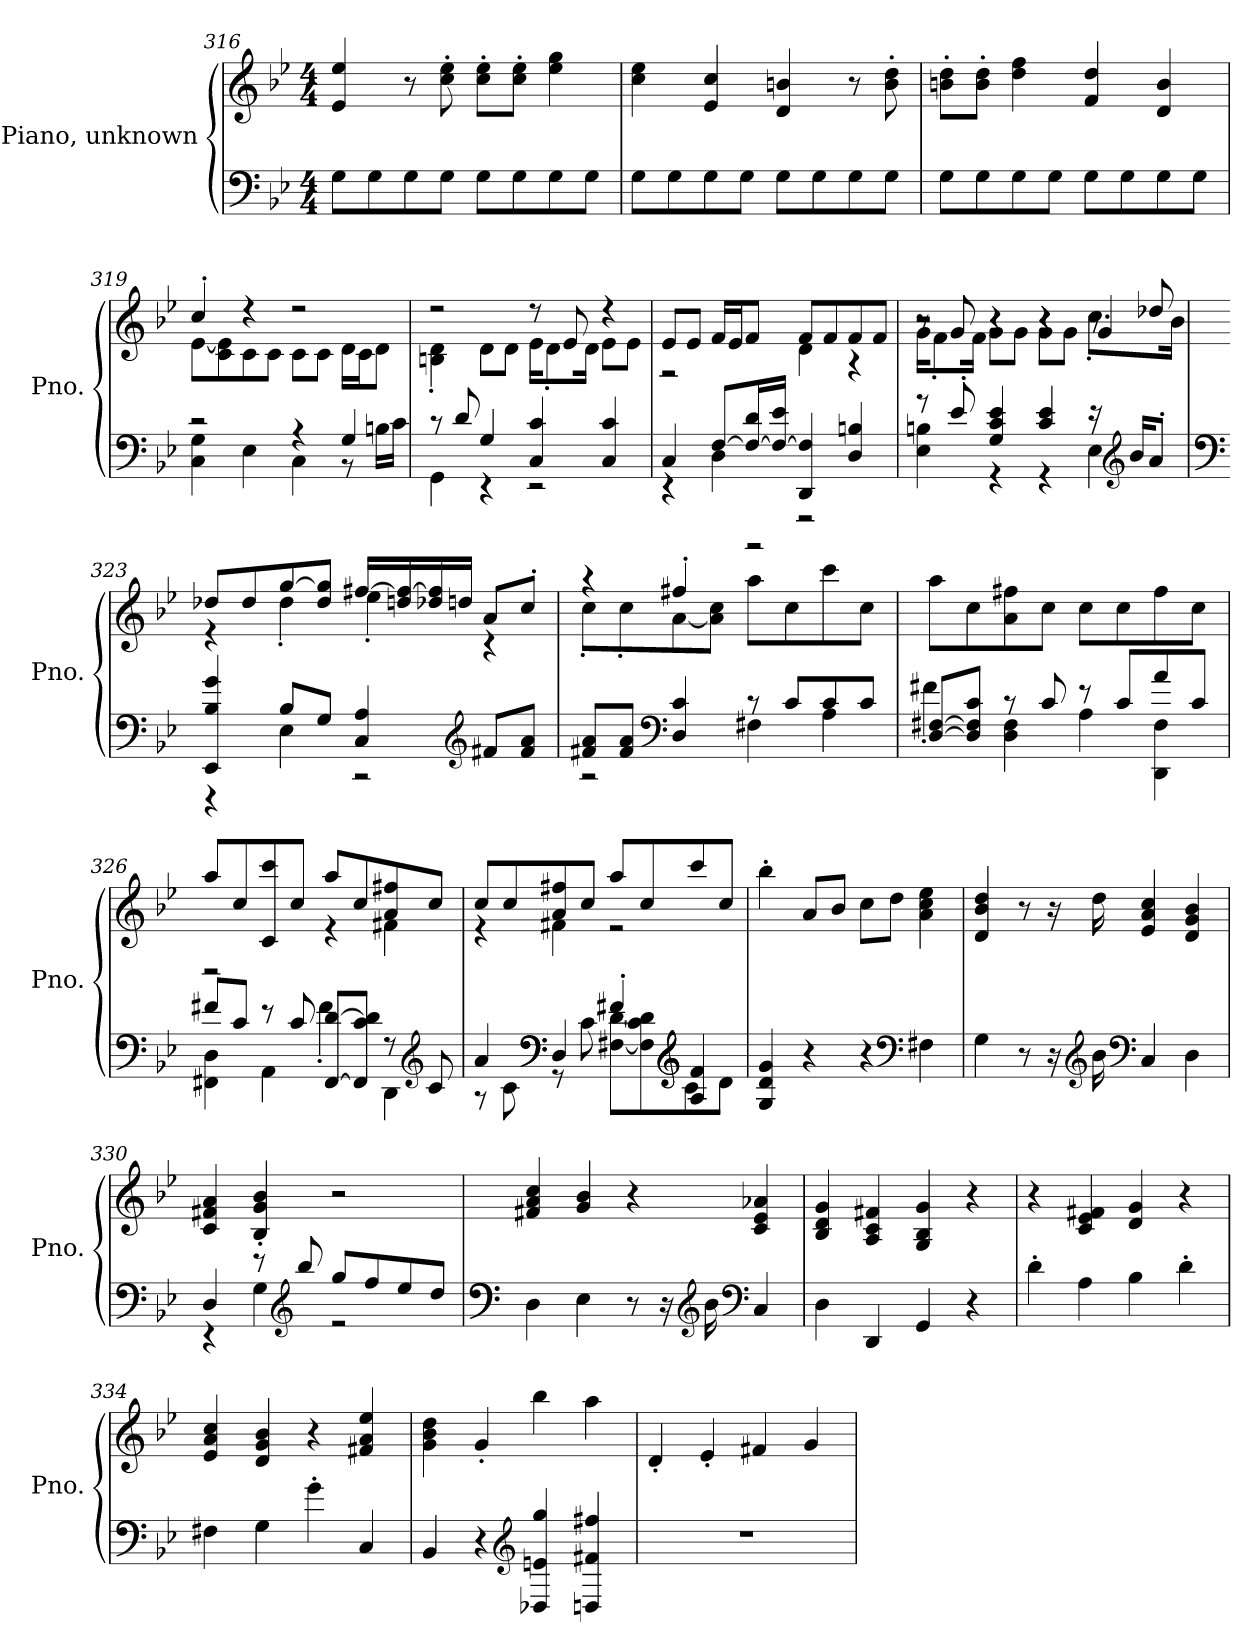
**kern	**kern
*part1	*part1
*staff2	*staff1
*I"Piano, unknown	*
*I'Pno.	*
*clefF4	*clefG2
*k[b-e-]	*k[b-e-]
*M4/4	*M4/4
=316	=316
8G\L	4e-/ 4ee-/
8G\	.
8G\	8r
8G\J	8cc\' 8ee-\'
8G\L	8cc\' 8ee-\'L
8G\	8cc\' 8ee-\'J
8G\	4ee-\ 4gg\
8G\J	.
=317	=317
8G\L	4cc\ 4ee-\
8G\	.
8G\	4e-/ 4cc/
8G\J	.
8G\L	4d/ 4bn/
8G\	.
8G\	8r
8G\J	8b\' 8dd\'
=318	=318
8G\L	8bn\' 8dd\'L
8G\	8b\' 8dd\'J
8G\	4dd\ 4ff\
8G\J	.
8G\L	4f/ 4dd/
8G\	.
8G\	4d/ 4b/
8G\J	.
!!LO:LB:g=z
=319	=319
*^	*^
2r	4C\ 4G\	4cc'/	[8e-\L
.	.	.	8c\ 8e-\]
.	4E-\	4r	8c\
.	.	.	8c\J
4r	4C\	2r	8c\L
.	.	.	8c\J
4G/	8r	.	16d\LL
.	.	.	16c\J
.	16Bn\LL	.	8d\J
.	16c\JJ	.	.
=320	=320	=320	=320
8r	4GG\	2r	4Bn\' 4d\'
8d/	.	.	.
4G/	4r	.	8d\L
.	.	.	8d\J
4C/ 4c/	2r	8r	16e-\KL
.	.	.	8d'\
.	.	8e-/	.
.	.	.	16d\Jk
4C/ 4c/	.	4r	8e-\L
.	.	.	8e-\J
=321	=321	=321	=321
4C/	4r	8e-/L	2r
.	.	8e-/J	.
[8F/L	4D\	16f/LL	.
.	.	16e-/J	.
16F/_ 16d/L	.	8f/J	.
16F/_ 16e-/JJ	.	.	.
4DD/ 4F/]	2r	8f/L	4d\
.	.	8f/	.
4D/ 4Bn/	.	8f/	4r
.	.	8f/J	.
!!LO:LB:g=z
=322	=322	=322	=322
*	*	*	*^
8r	4E-\ 4Bn\	2r	16g\KL	8r
.	.	.	8f'\	.
8e-'/	.	.	.	8g/
.	.	.	16f\Jk	.
4G/ 4c/ 4e-/	4r	.	8g\L	4r
.	.	.	8g\J	.
4c/ 4e-/	4r	4r	8g\L	4r
.	.	.	8g\J	.
16r	4E-\	8r	8.cc'\L	4g/
*clefG2	*	*	*	*
16b-/KL	.	.	.	.
8a'/J	.	8dd-X/	.	.
.	.	.	16b-\Jk	.
*	*	*v	*v	*v
=323	=323	=323
*clefF4	*	*
*	*	*^
4EE-/ 4B-/ 4g/	4r	8dd-X/L	4r
.	.	8dd-/	.
8B-/L	4E-\	[8gg/	4dd-'\
8G/J	.	8dd-/ 8gg/]J	.
4C/ 4A/	2r	[16ff#X/LL	4ee-'\
.	.	16ddn/ 16ff#/_	.
.	.	16dd-X/ 16ff#/]	.
.	.	16ddn/JJ	.
*clefG2	*	*	*
8f#X/L	.	8a/L	4r
8f#/ 8a/J	.	8cc'/J	.
!!LO:LB:g=z	!!
=324	=324	=324	=324
8f#X/ 8a/L	2r	4r	8cc'\L
8f#/ 8a/J	.	.	8cc'\
*clefF4	*	*	*
4D/ 4c/	.	4ff#X'/	[8a\
.	.	.	8a\] 8cc\J
8r	4F#X\	2r	8aa\L
8c/L	.	.	8cc\
8c/	4A\	.	8ccc\
8c/J	.	.	8cc\J
*	*	*v	*v
=325	=325	=325
[8D/ [8F#X/L	4f#X'\	8aa\L
8D/] 8F#/] 8c/J	.	8cc\
8r	4D\ 4F#\	8a\ 8ff#X\
8c/	.	8cc\J
8r	4A\	8cc\L
8c/L	.	8cc\
8a/	4DD\ 4F#\	8ff#\
8c/J	.	8cc\J
=326	=326	=326
*	*	*^
8f#X/L	4FF#X\ 4D\	8aa/L	2r
8c/J	.	8cc/	.
8r	4AA\	8c/ 8ccc/	.
8c/	.	8cc/J	.
[8FF#/ [8d/L	4f#'\	8aa/L	4r
8FF#/] 8c/ 8d/]J	.	8cc/	.
8r	4DD\	8a/ 8ff#X/	4f#X\
*clefG2	*	*	*
8c/	.	8cc/J	.
!!LO:PB:g=z	!!
=327	=327	=327	=327
4a/	8r	8cc/L	4r
.	8c\	8cc/	.
*clefF4	*	*	*
4D/	8r	8a/ 8ff#X/	4f#X\
.	8c\	8cc/J	.
4f#X'/	[8F#X\ [8d\L	8aa/L	2r
.	8F#\] 8c\ 8d\]	8cc/	.
*clefG2	*	*	*
4A/ 4f#/	8c\	8ccc/	.
.	8d\J	8cc/J	.
*v	*v	*	*
*	*v	*v
=328	=328
4G/ 4d/ 4g/	4bb-'\
4r	8a/L
.	8b-/J
4r	8cc\L
.	8dd\J
*clefF4	*
4F#X\	4a\ 4cc\ 4ee-\
=329	=329
4G\	4d/ 4b-/ 4dd/
8r	8r
16r	16r
*clefG2	*
16b-\	16dd\
*clefF4	*
4C/	4e-/ 4a/ 4cc/
4D\	4d/ 4g/ 4b-/
=330	=330
*^	*
4D/	4r	4c/ 4f#X/ 4a/
8r	4G\	4B-/' 4g/' 4b-/'
*clefG2	*	*
8bb-/	.	.
8gg/L	2r	2r
8ff/	.	.
8ee-/	.	.
8dd/J	.	.
*v	*v	*
!!LO:LB:g=z
=331	=331
*clefF4	*
4D\	4f#X/ 4a/ 4cc/
4E-\	4g/ 4b-/
8r	4r
16r	.
*clefG2	*
16b-\	.
*clefF4	*
4C/	4c/ 4e-/ 4a-X/
=332	=332
4D\	4B-/ 4d/ 4g/
4DD/	4A/ 4c/ 4f#X/
4GG/	4G/ 4B-/ 4g/
4r	4r
=333	=333
4d'\	4r
4A\	4c/ 4e-/ 4f#X/
4B-\	4d/ 4g/
4d'\	4r
=334	=334
4F#X\	4e-/ 4a/ 4cc/
4G\	4d/ 4g/ 4b-/
4g'\	4r
4C/	4f#X/ 4a/ 4ee-/
=335	=335
4BB-/	4g\ 4b-\ 4dd\
4r	4g'/
*clefG2	*
4D-X/ 4en/ 4gg/	4bb-\
4Dn/ 4f#X/ 4ff#X/	4aa\
=336	=336
1r	4d'/
.	4e-'/
.	4f#X/
.	4g/
=	=
*-	*-
